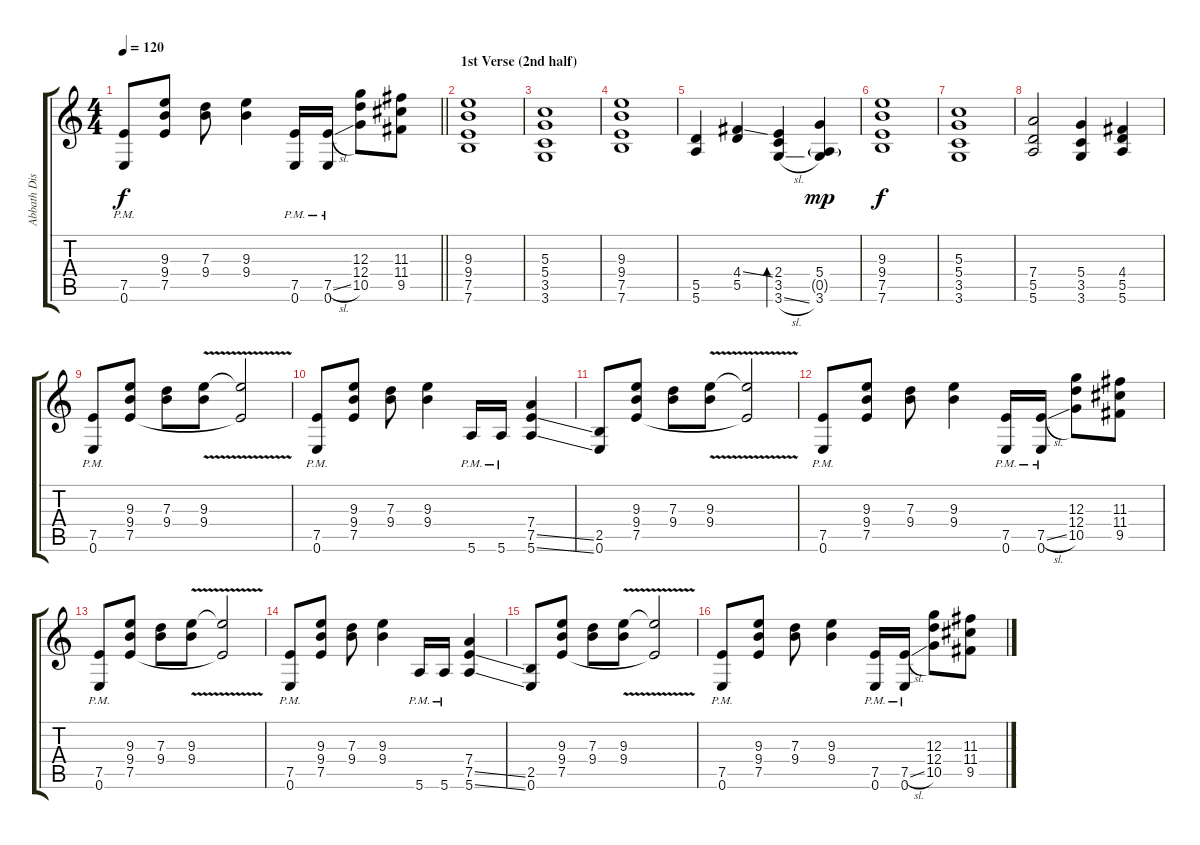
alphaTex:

\track ("Abbath Distortion Guitar" "Abbath Dis") {instrument distortionguitar}
\staff {score tabs}
\tuning (E4 B3 G3 D3 A2 E2) {hide}
\ts (4 4)
\tempo 120
\clef g2
\barLineRight lightlight
\ks c
(7.5{pm} 0.6{pm}).8{dy f} (9.3 9.4 7.5).8 (7.3 9.4).8 (9.3 9.4).4 (7.5{pm} 0.6{pm}).16 (7.5{sl pm} 0.6{pm}).16 (12.3 12.4 10.5).8 (11.3 11.4 9.5).8 |
\section ("" "1st Verse (2nd half)")
(9.3 9.4 7.5 7.6).1 |
(5.3 5.4 3.5 3.6).1 |
(9.3 9.4 7.5 7.6).1 |
(5.5 5.6).4 (4.4{ss} 5.5).4 (2.4 3.5 3.6{sl}).4{bd 120} (5.4 0.5{g} 3.6).4{dy mp} |
(9.3 9.4 7.5 7.6).1{dy f} |
(5.3 5.4 3.5 3.6).1 |
(7.4 5.5 5.6).2 (5.4 3.5 3.6).4 (4.4 5.5 5.6).4 |
(7.5{pm} 0.6{pm}).8 (9.3 9.4 7.5).8 (7.3 9.4).8 (9.3{v} 9.4{v}).8 (9.3{t} 7.5{t}).2 |
(7.5{pm} 0.6{pm}).8 (9.3 9.4 7.5).8 (7.3 9.4).8 (9.3 9.4).4 5.6{pm}.16 5.6{pm}.16 (7.4 7.5{ss} 5.6{ss}).4 |
(2.5 0.6).8 (9.3 9.4 7.5).8 (7.3 9.4).8 (9.3{v} 9.4{v}).8 (9.3{t} 7.5{t}).2 |
(7.5{pm} 0.6{pm}).8 (9.3 9.4 7.5).8 (7.3 9.4).8 (9.3 9.4).4 (7.5{pm} 0.6{pm}).16 (7.5{sl pm} 0.6{pm}).16 (12.3 12.4 10.5).8 (11.3 11.4 9.5).8 |
(7.5{pm} 0.6{pm}).8 (9.3 9.4 7.5).8 (7.3 9.4).8 (9.3{v} 9.4{v}).8 (9.3{t} 7.5{t}).2 |
(7.5{pm} 0.6{pm}).8 (9.3 9.4 7.5).8 (7.3 9.4).8 (9.3 9.4).4 5.6{pm}.16 5.6{pm}.16 (7.4 7.5{ss} 5.6{ss}).4 |
(2.5 0.6).8 (9.3 9.4 7.5).8 (7.3 9.4).8 (9.3{v} 9.4{v}).8 (9.3{t} 7.5{t}).2 |
(7.5{pm} 0.6{pm}).8 (9.3 9.4 7.5).8 (7.3 9.4).8 (9.3 9.4).4 (7.5{pm} 0.6{pm}).16 (7.5{sl pm} 0.6{pm}).16 (12.3 12.4 10.5).8 (11.3 11.4 9.5).8
